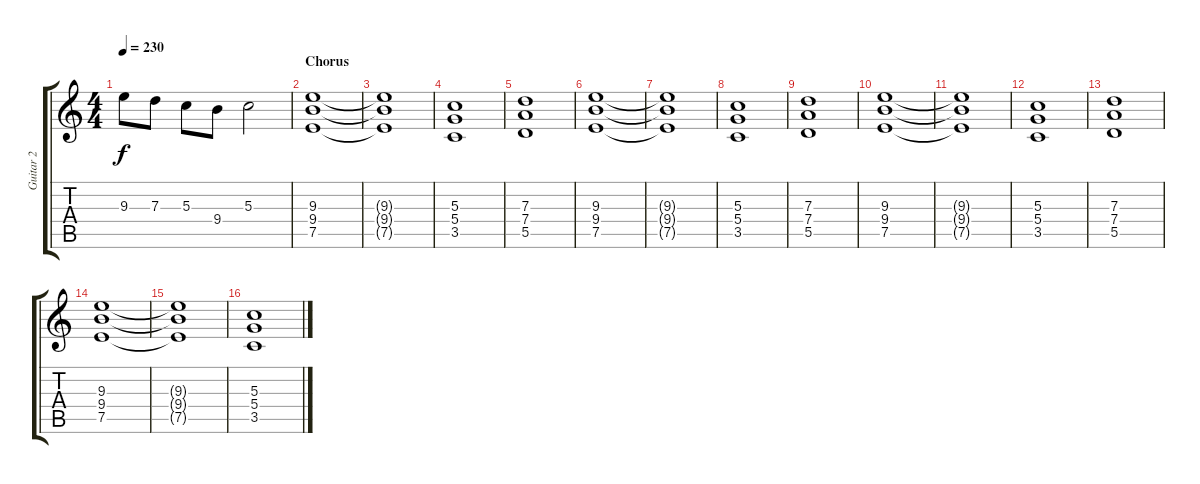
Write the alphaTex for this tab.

\track ("Guitar 2" "Guitar 2") {instrument distortionguitar}
\staff {score tabs}
\tuning (E4 B3 G3 D3 A2 E2) {hide}
\ts (4 4)
\tempo 230
\clef g2
\ks c
9.3.8{dy f} 7.3.8 5.3.8 9.4.8 5.3.2 |
\section ("" "Chorus")
(9.3 9.4 7.5).1 |
(9.3{t} 9.4{t} 7.5{t}).1 |
(5.3 5.4 3.5).1 |
(7.3 7.4 5.5).1 |
(9.3 9.4 7.5).1 |
(9.3{t} 9.4{t} 7.5{t}).1 |
(5.3 5.4 3.5).1 |
(7.3 7.4 5.5).1 |
(9.3 9.4 7.5).1 |
(9.3{t} 9.4{t} 7.5{t}).1 |
(5.3 5.4 3.5).1 |
(7.3 7.4 5.5).1 |
(9.3 9.4 7.5).1 |
(9.3{t} 9.4{t} 7.5{t}).1 |
(5.3 5.4 3.5).1
